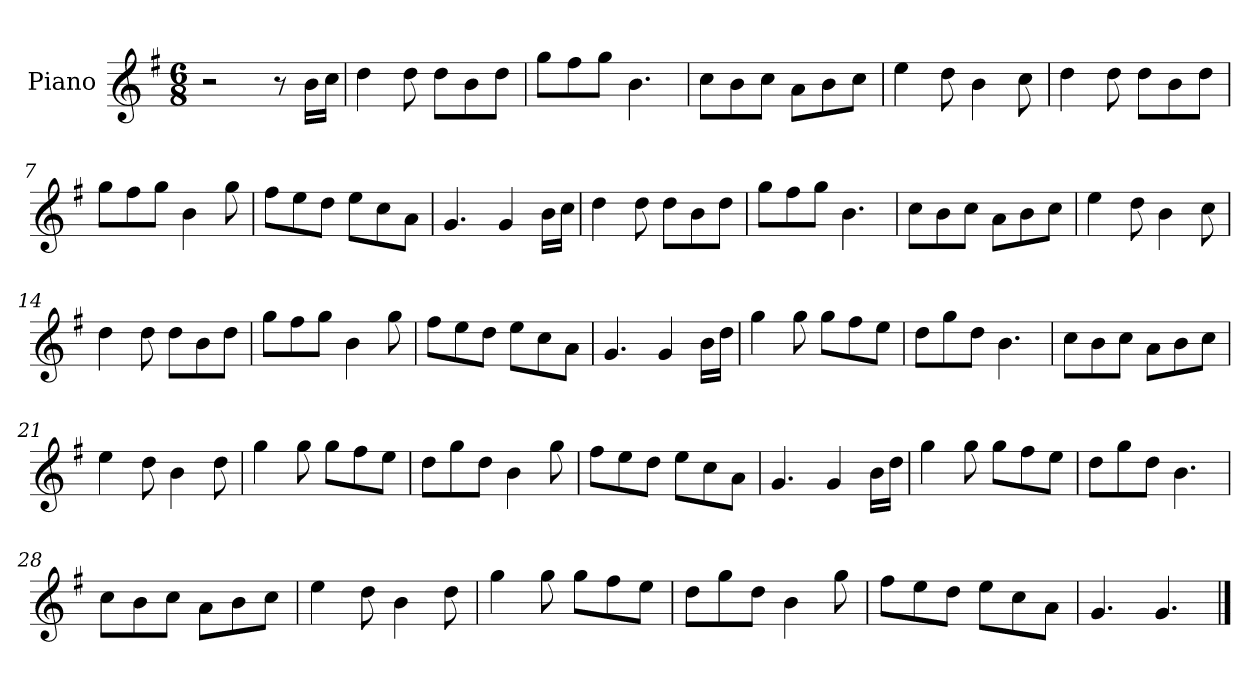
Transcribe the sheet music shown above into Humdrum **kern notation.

**kern
*part1
*staff1
*I"Piano
*I'Pno
*clefG2
*k[f#]
*M6/8
=1
2r
8r
16b\LL
16cc\JJ
=2
4dd\
8dd\
8dd\L
8b\
8dd\J
=3
8gg\L
8ff#\
8gg\J
4.b\
=4
8cc\L
8b\
8cc\J
8a\L
8b\
8cc\J
=5
4ee\
8dd\
4b\
8cc\
=6
4dd\
8dd\
8dd\L
8b\
8dd\J
=7
8gg\L
8ff#\
8gg\J
4b\
8gg\
=8
8ff#\L
8ee\
8dd\J
8ee\L
8cc\
8a\J
=9
4.g/
4g/
16b\LL
16cc\JJ
=10
4dd\
8dd\
8dd\L
8b\
8dd\J
=11
8gg\L
8ff#\
8gg\J
4.b\
=12
8cc\L
8b\
8cc\J
8a\L
8b\
8cc\J
=13
4ee\
8dd\
4b\
8cc\
=14
4dd\
8dd\
8dd\L
8b\
8dd\J
=15
8gg\L
8ff#\
8gg\J
4b\
8gg\
=16
8ff#\L
8ee\
8dd\J
8ee\L
8cc\
8a\J
=17
4.g/
4g/
16b\LL
16dd\JJ
=18
4gg\
8gg\
8gg\L
8ff#\
8ee\J
=19
8dd\L
8gg\
8dd\J
4.b\
=20
8cc\L
8b\
8cc\J
8a\L
8b\
8cc\J
=21
4ee\
8dd\
4b\
8dd\
=22
4gg\
8gg\
8gg\L
8ff#\
8ee\J
=23
8dd\L
8gg\
8dd\J
4b\
8gg\
=24
8ff#\L
8ee\
8dd\J
8ee\L
8cc\
8a\J
=25
4.g/
4g/
16b\LL
16dd\JJ
=26
4gg\
8gg\
8gg\L
8ff#\
8ee\J
=27
8dd\L
8gg\
8dd\J
4.b\
=28
8cc\L
8b\
8cc\J
8a\L
8b\
8cc\J
=29
4ee\
8dd\
4b\
8dd\
=30
4gg\
8gg\
8gg\L
8ff#\
8ee\J
=31
8dd\L
8gg\
8dd\J
4b\
8gg\
=32
8ff#\L
8ee\
8dd\J
8ee\L
8cc\
8a\J
=33
4.g/
4.g/
==
*-
